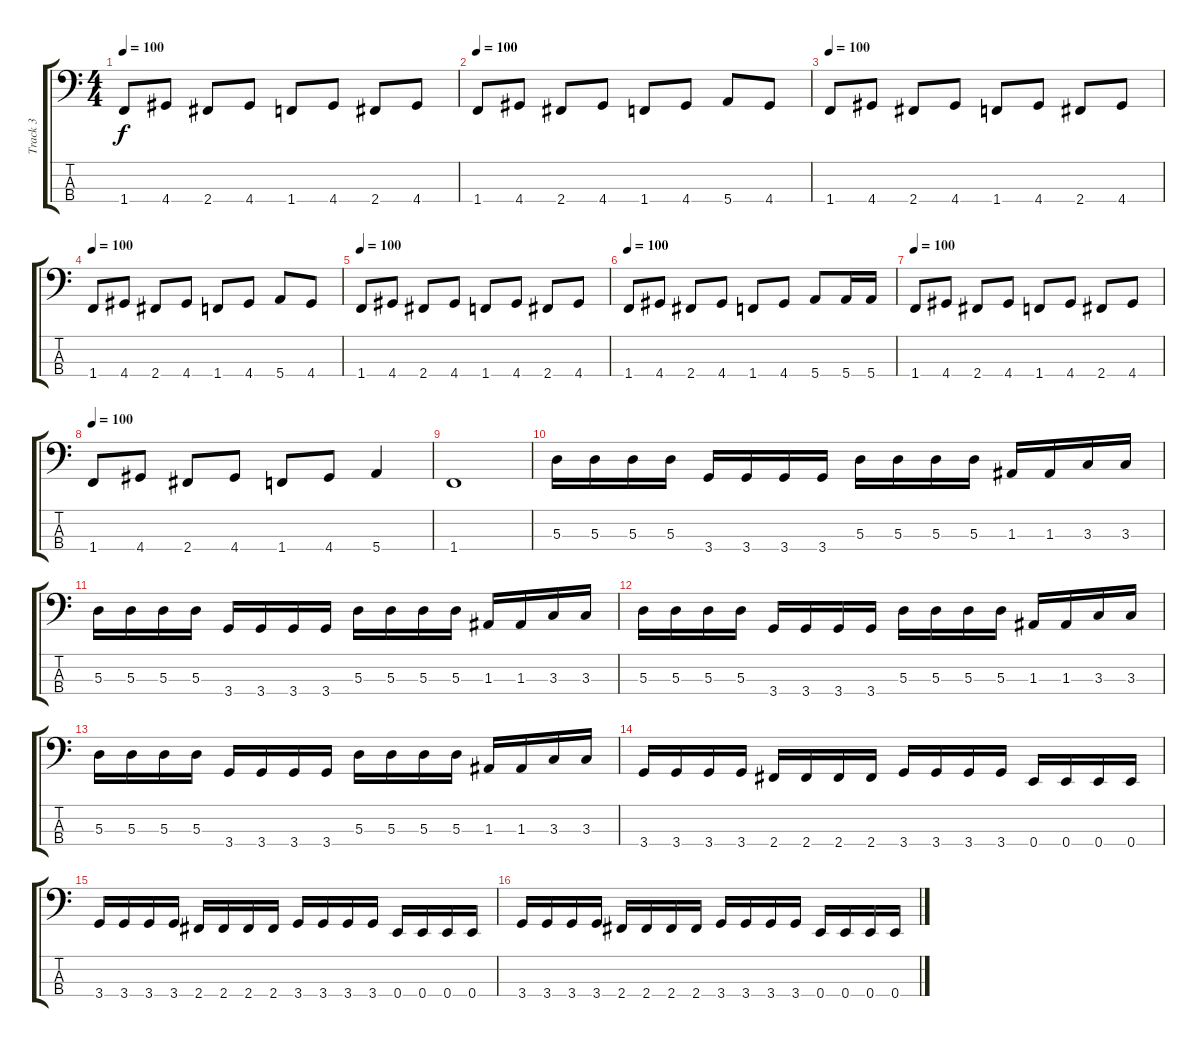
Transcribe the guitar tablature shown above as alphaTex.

\track ("Track 3" "Track 3") {instrument electricbassfinger}
\staff {score tabs}
\tuning (G2 D2 A1 E1) {hide}
\ts (4 4)
\tempo 100
\clef f4
\ks c
1.4.8{dy f} 4.4.8 2.4.8 4.4.8 1.4.8 4.4.8 2.4.8 4.4.8 |
\tempo 100
1.4.8 4.4.8 2.4.8 4.4.8 1.4.8 4.4.8 5.4.8 4.4.8 |
\tempo 100
1.4.8 4.4.8 2.4.8 4.4.8 1.4.8 4.4.8 2.4.8 4.4.8 |
\tempo 100
1.4.8 4.4.8 2.4.8 4.4.8 1.4.8 4.4.8 5.4.8 4.4.8 |
\tempo 100
1.4.8 4.4.8 2.4.8 4.4.8 1.4.8 4.4.8 2.4.8 4.4.8 |
\tempo 100
1.4.8 4.4.8 2.4.8 4.4.8 1.4.8 4.4.8 5.4.8 5.4.16 5.4.16 |
\tempo 100
1.4.8 4.4.8 2.4.8 4.4.8 1.4.8 4.4.8 2.4.8 4.4.8 |
\tempo 100
1.4.8 4.4.8 2.4.8 4.4.8 1.4.8 4.4.8 5.4.4 |
1.4.1 |
5.3.16 5.3.16 5.3.16 5.3.16 3.4.16 3.4.16 3.4.16 3.4.16 5.3.16 5.3.16 5.3.16 5.3.16 1.3.16 1.3.16 3.3.16 3.3.16 |
5.3.16 5.3.16 5.3.16 5.3.16 3.4.16 3.4.16 3.4.16 3.4.16 5.3.16 5.3.16 5.3.16 5.3.16 1.3.16 1.3.16 3.3.16 3.3.16 |
5.3.16 5.3.16 5.3.16 5.3.16 3.4.16 3.4.16 3.4.16 3.4.16 5.3.16 5.3.16 5.3.16 5.3.16 1.3.16 1.3.16 3.3.16 3.3.16 |
5.3.16 5.3.16 5.3.16 5.3.16 3.4.16 3.4.16 3.4.16 3.4.16 5.3.16 5.3.16 5.3.16 5.3.16 1.3.16 1.3.16 3.3.16 3.3.16 |
3.4.16 3.4.16 3.4.16 3.4.16 2.4.16 2.4.16 2.4.16 2.4.16 3.4.16 3.4.16 3.4.16 3.4.16 0.4.16 0.4.16 0.4.16 0.4.16 |
3.4.16 3.4.16 3.4.16 3.4.16 2.4.16 2.4.16 2.4.16 2.4.16 3.4.16 3.4.16 3.4.16 3.4.16 0.4.16 0.4.16 0.4.16 0.4.16 |
3.4.16 3.4.16 3.4.16 3.4.16 2.4.16 2.4.16 2.4.16 2.4.16 3.4.16 3.4.16 3.4.16 3.4.16 0.4.16 0.4.16 0.4.16 0.4.16
